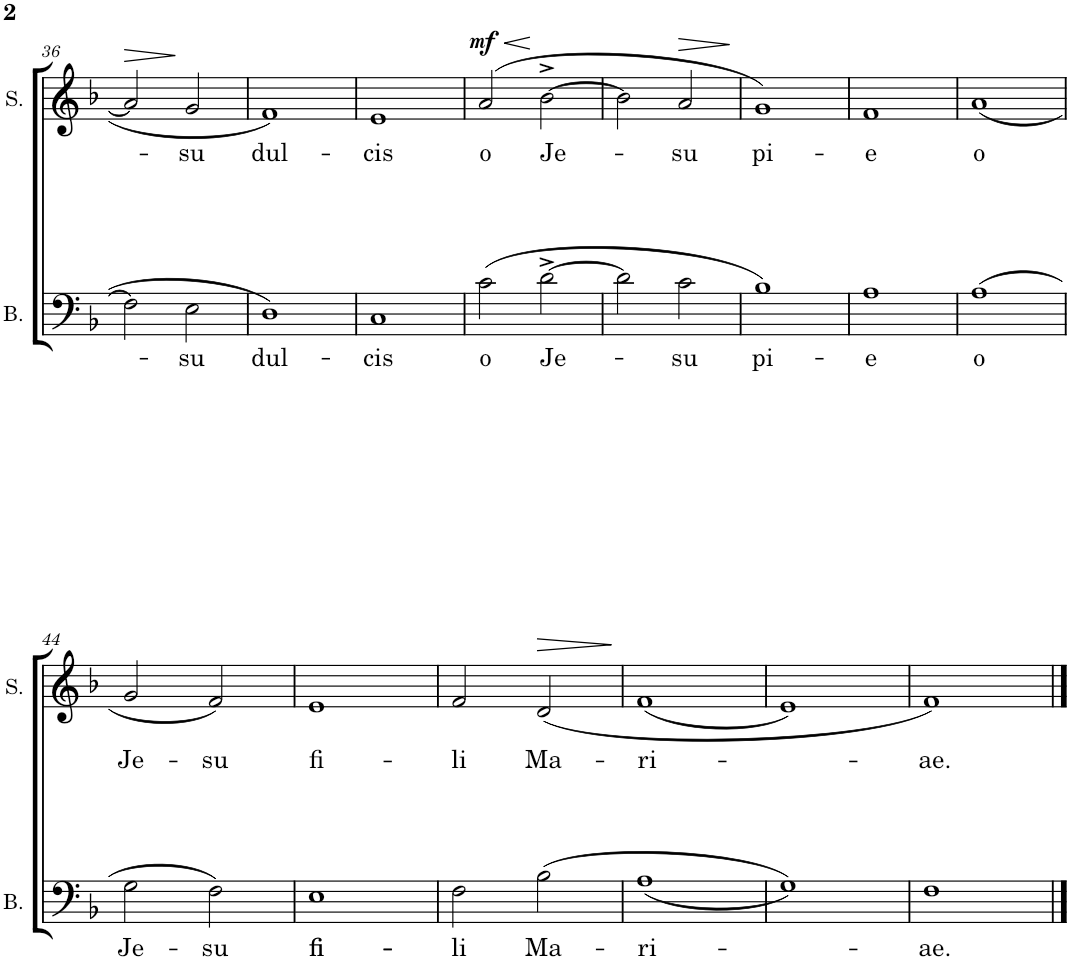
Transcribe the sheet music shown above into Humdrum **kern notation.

**kern	**text	**kern	**text	**dynam
*part2	*part2	*part1	*part1	*part1
*staff2	*staff2	*staff1	*staff1	*staff1
*I"Bass	*	*I"Soprano	*	*
*I'B.	*	*I'S.	*	*
!!LO:PB:g=z
*clefF4	*	*clefG2	*	*
*k[b-]	*	*k[b-]	*	*
*M4/4	*	*M4/4	*	*
=36	=36	=36	=36	=36
!	!	!	!	!LO:HP:b
2F\]	.	2a/]	.	>
!	!LO:LY:b	!	!LO:LY:b	!
2E\	-su	2g/	-su	]
=37	=37	=37	=37	=37
!	!LO:LY:b	!	!LO:LY:b	!
1D	dul-	1f	dul-	.
=38	=38	=38	=38	=38
!	!LO:LY:b	!	!LO:LY:b	!
1C	-cis	1e	-cis	.
=39	=39	=39	=39	=39
!	!LO:LY:b	!	!LO:LY:b	!LO:HP:b
!	!	!	!	!LO:DY:n=1:a
(2c\	o	(2a/	o	< mf
!	!LO:LY:b	!	!LO:LY:b	!
[2d^\	Je-	[2b-^\	Je-	[
=40	=40	=40	=40	=40
2d\]	.	2b-\]	.	.
!	!LO:LY:b	!	!LO:LY:b	!LO:HP:b
2c\	-su	2a/	-su	>
.	.	.	.	]
=41	=41	=41	=41	=41
!	!LO:LY:b	!	!LO:LY:b	!
1B-)	pi-	1g)	pi-	.
=42	=42	=42	=42	=42
!	!LO:LY:b	!	!LO:LY:b	!
1A	-e	1f	-e	.
=43	=43	=43	=43	=43
!	!LO:LY:b	!	!LO:LY:b	!
(1A	o	(1a	o	.
!!LO:LB:g=z
=44	=44	=44	=44	=44
!	!LO:LY:b	!	!LO:LY:b	!
2G\	Je-	2g/	Je-	.
!	!LO:LY:b	!	!LO:LY:b	!
2F\)	-su	2f/)	-su	.
=45	=45	=45	=45	=45
!	!LO:LY:b	!	!LO:LY:b	!
1E	fi-	1e	fi-	.
=46	=46	=46	=46	=46
!	!LO:LY:b	!	!LO:LY:b	!
2F\	-li	2f/	-li	.
!	!LO:LY:b	!	!LO:LY:b	!LO:HP:b
(2B-\	Ma-	(2d/	Ma-	>
.	.	.	.	]
=47	=47	=47	=47	=47
!	!LO:LY:b	!	!LO:LY:b	!
(1A	-ri-	(1f	-ri-	.
=48	=48	=48	=48	=48
1G))	.	1e)	.	.
=49	=49	=49	=49	=49
!	!LO:LY:b	!	!LO:LY:b	!
1F	-ae.	1f)	-ae.	.
==	==	==	==	==
*-	*-	*-	*-	*-
